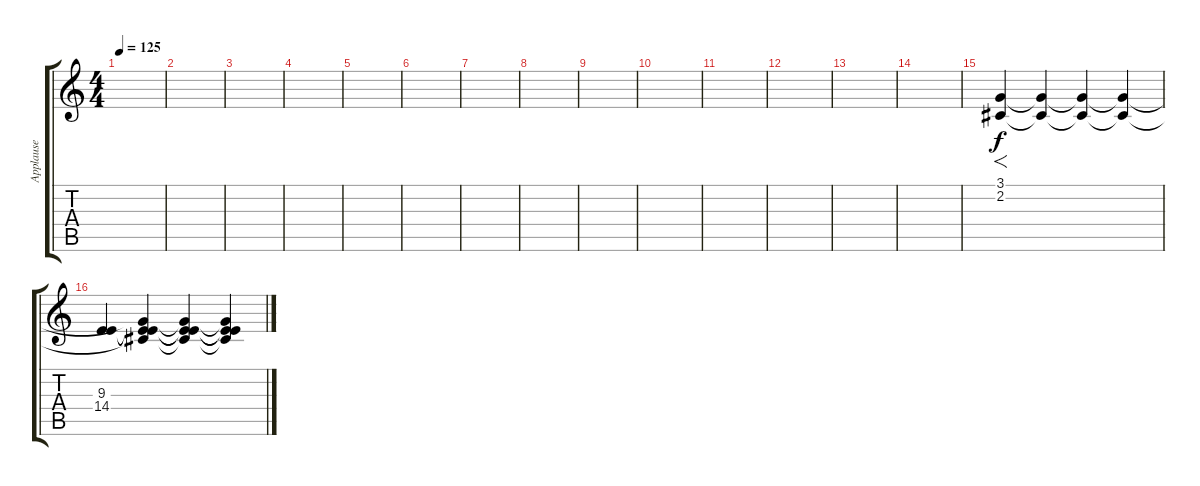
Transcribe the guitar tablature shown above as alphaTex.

\track ("Applause" "Applause") {instrument applause}
\staff {score tabs}
\tuning (E4 B3 G3 D3 A2 E2) {hide}
\ts (4 4)
\tempo 125
\clef g2
\ks c
|
|
|
|
|
|
|
|
|
|
|
|
|
|
(3.1 2.2).4{f volume 16} (3.1{t} 2.2{t}).4 (3.1{t} 2.2{t}).4 (3.1{t} 2.2{t}).4 |
(9.3 14.4).4 (3.1{t} 2.2{t} 9.3{t} 14.4{t}).4 (3.1{t} 2.2{t} 9.3{t} 14.4{t}).4 (3.1{t} 2.2{t} 9.3{t} 14.4{t}).4
